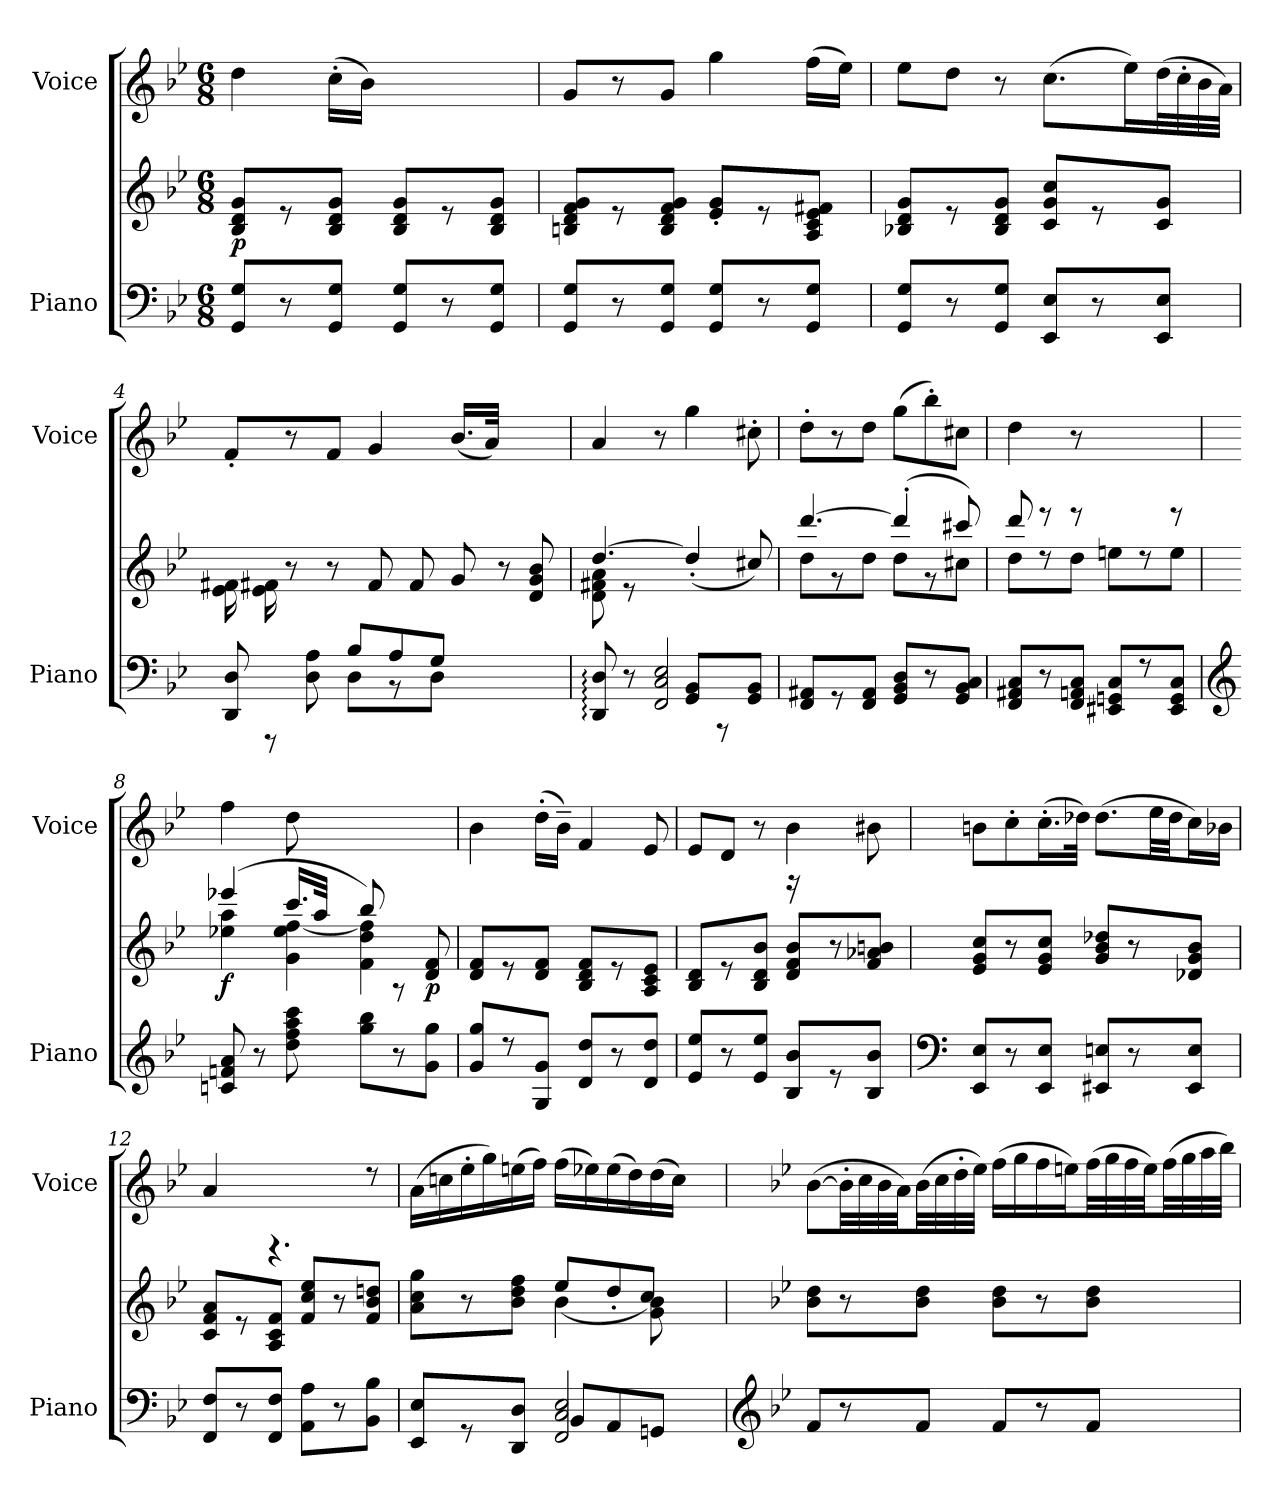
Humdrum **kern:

**kern	**kern	**dynam	**kern
*part2	*part2	*part2	*part1
*staff3	*staff2	*staff2/3	*staff1
*I"Piano	*	*	*I"Voice
*I'Piano	*	*	*I'Voice
*clefF4	*clefG2	*	*clefG2
*k[b-e-]	*k[b-e-]	*	*k[b-e-]
*M6/8	*M6/8	*	*M6/8
=1	=1	=1	=1
!	!	!LO:DY:b	!
8GG/ 8G/L	8B-/ 8d/ 8g/L	p	4dd\
8r	8r	.	.
8GG/ 8G/J	8B-/ 8d/ 8g/J	.	(>16cc'<\LL
.	.	.	16b-\JJ)
8GG/ 8G/L	8B-/ 8d/ 8g/L	.	4.ryy
8r	8r	.	.
8GG/ 8G/J	8B-/ 8d/ 8g/J	.	.
=2	=2	=2	=2
8GG/ 8G/L	8Bn/ 8d/ 8f/ 8g/L	.	8g/L
8r	8r	.	8r
8GG/ 8G/J	8B/ 8d/ 8f/ 8g/J	.	8g/J
8GG/ 8G/L	8e-/'< 8g/'<L	.	4gg\
8r	8r	.	.
8GG/ 8G/J	8A/ 8c/ 8e-/ 8f#X/J	.	(>16ff\LL
.	.	.	16ee-\JJ)
=3	=3	=3	=3
8GG/ 8G/L	8B-X/ 8d/ 8g/L	.	8ee-\L
8r	8r	.	8dd\J
8GG/ 8G/J	8B-/ 8d/ 8g/J	.	8r
8EE-/ 8E-/L	8c/ 8g/ 8cc/L	.	(>8.cc\L
8r	8r	.	.
.	.	.	16ee-\k)
8EE-/ 8E-/J	8c/ 8g/J	.	(>32dd\LL
.	.	.	32cc'<\
.	.	.	32b-\
.	.	.	32a\JJJ)
!!LO:LB:g=z
=4	=4	=4	=4
*^	*	*	*
*	*^	*	*	*
8DD/ 8D/	16ryy	16ryy	16e-\ 16f#X\LL	.	8f'</L
*	*v	*v	*	*	*
.	8r	16e-\ 16f#X\LL	.	.
4ryy	.	8r	.	8r
.	8D\ 8A\	.	.	.
.	.	8r	.	8f/J
*	*^	*	*	*
.	8D\L	8B-/L	.	.	.
16ryy	.	.	8f#/J	.	4g/
2ryy	8rBB	8A/	.	.	.
.	.	.	8f#/J	.	.
.	8D\J	8G/J	.	.	.
.	.	.	8g/L	.	(<16.b-/LL
.	4ryy	4ryy	.	.	.
.	.	.	.	.	32a/JJk)
.	.	.	8r	.	4ryy
.	.	.	8d/ 8g/ 8b-/J	.	.
16ryy	16ryy	16ryy	.	.	.
*	*v	*v	*	*	*
=5	=5	=5	=5	=5
*	*	*^	*	*
8DD/: 8D/:	4.ryy	[>4.dd/	8d\ 8f#X\ 8a\	.	4a/
8r	.	.	8re	.	.
2FF/ 2C/ 2E-/	.	.	2ryy	.	8r
.	8GG/ 8BB-/L	(>4dd'</]	.	.	4gg\
.	8r	.	.	.	.
.	8GG/ 8BB-/J	8cc#X/)	.	.	8cc#X'<\
*v	*v	*	*	*	*
=6	=6	=6	=6	=6
8FF/ 8AA#X/L	[>4.ddd/	8dd\L	.	8dd'<\L
8r	.	8r	.	8r
8FF/ 8AA#/J	.	8dd\J	.	8dd\J
8GG/ 8BB-/ 8D/L	(>4ddd'>/]	8dd\L	.	(>8gg\L
8r	.	8r	.	8bb-'<\)
8GG/ 8BB-/ 8C/J	8ccc#X/)	8cc#X\J	.	8cc#X\J
=7	=7	=7	=7	=7
*	*	*^	*	*
8FF/ 8AA#X/ 8C/L	8ddd/	8dd\L	8ryy	.	4dd\
*	*	*v	*v	*	*
8r	8reee	8rcc	.	.
8FF/ 8AAn/ 8C/J	8reee	8dd\J	.	8r
8EE#X/ 8GGn/ 8C/L	4.ryy	8een\L	.	4.ryy
8rE	.	8rcc	.	.
*	*	*^	*	*
8EE#/ 8GG/ 8C/J	.	8ee\J	8reee	.	.
*	*v	*v	*v	*	*
!!LO:LB:g=z
=8	=8	=8	=8
*clefG2	*	*	*
*^	*^	*	*
*	*	*	*^	*	*
*	*	*	*	*^	*	*
!	!	!	!	!	!	!LO:DY:b	!
8cn/ 8fn/ 8a/	2ryy	(>4eee-X/	4ee-X\ 4aa\	2ryy	2.ryy	f	4ff\
8r	.	.	.	.	.	.	.
8dd\ 8ff\ 8aa\ 8ccc\	.	16.ccc/LL	4g\ 4ee-\ [<4ff\	.	.	.	8dd\
.	.	32aa/JJk	.	.	.	.	.
2ryy	.	2ryy	.	.	.	.	2ryy
.	8gg\ 8bb-\L	.	4f\ 4dd\ 4ff\]	8bb-/)	.	.	.
.	8r	.	.	8r	.	.	.
!	!	!	!	!	!	!LO:DY:b	!
.	8g\ 8gg\J	.	8ryy	8ryy	8d/ 8f/	p	.
*v	*v	*	*	*	*	*	*
*	*v	*v	*v	*v	*	*
=9	=9	=9	=9
8g/ 8gg/L	8d/ 8f/L	.	4b-\
8rcc	8r	.	.
8G/ 8g/J	8d/ 8f/J	.	(>16dd'<\LL
.	.	.	16b-~<\JJ)
8d/ 8dd/L	8B-/ 8d/ 8f/L	.	4f/
8r	8r	.	.
8d/ 8dd/J	8A/ 8c/ 8e-/J	.	8e-/
=10	=10	=10	=10
*	*	*	*^
8e-/ 8ee-/L	8B-/ 8d/L	.	8e-/L	4.ryy
8r	8r	.	8d/J	.
8e-/ 8ee-/J	8B-/ 8d/ 8b-/J	.	8r	.
8B-/ 8b-/L	8d/ 8f/ 8b-/L	.	4b-\	16rE
.	.	.	.	4ryy
8r	8r	.	.	.
8B-/ 8b-/J	8f/ 8a-X/ 8bn/J	.	8b#X\	.
.	.	.	.	16ryy
*	*	*	*v	*v
!!LO:LB:g=z
=11	=11	=11	=11
*clefF4	*	*	*
8EE-/ 8E-/L	8e-/ 8g/ 8cc/L	.	8bn\L
8r	8r	.	8cc'<\
8EE-/ 8E-/J	8e-/ 8g/ 8cc/J	.	(>16.cc'>\L
.	.	.	32dd-X\JJk)
8EE#X/ 8En/L	8g/ 8b-/ 8dd-X/L	.	(>8.dd-\L
8r	8r	.	.
.	.	.	32ee-\LL
.	.	.	32dd-\JJ
8EE#/ 8E/J	8d-X/ 8g/ 8b-/J	.	16cc\L)
.	.	.	16b-X\JJ
=12	=12	=12	=12
8FF/ 8F/L	8c/ 8f/ 8a/L	.	4a/
8r	8r	.	.
8FF/ 8F/J	8A/ 8c/ 8f/J	.	4.rD
8AA\ 8A\L	8f/ 8cc/ 8ee-/L	.	.
8r	8r	.	.
8BB-\ 8B-\J	8f/ 8b-/ 8ddn/J	.	8rcc
=13	=13	=13	=13
*^	*^	*	*
8EE-/ 8E-/L	4.ryy	8a\ 8cc\ 8gg\L	4.ryy	.	(>16a\LL
.	.	.	.	.	16ccn\
8r	.	8r	.	.	16ee-'<\
.	.	.	.	.	16gg\)
8DD/ 8D/J	.	8b-\ 8dd\ 8ff\J	.	.	(>16een\
.	.	.	.	.	16ff\JJ)
2FF/ 2C/ 2E-/	8BB-/L	4b-\	(>8ee-/L	.	(>16ff\LL
.	.	.	.	.	16ee-X\)
.	8AA/	.	8dd'>/	.	(>16ee-\
.	.	.	.	.	16dd\)
.	8GGn/J	8g\ 8b-\	8cc/J)	.	(>16dd\
.	.	.	.	.	16cc\JJ)
.	8ryy	8ryy	8ryy	.	8ryy
*v	*v	*	*	*	*
*	*v	*v	*	*
!!LO:PB:g=z
=14	=14	=14	=14
*clefG2	*	*	*
*k[b-e-]	*k[b-e-]	*	*k[b-e-]
8f/L	8b-\ 8dd\L	.	(>[>8b-\L
8r	8r	.	32b-'<\LL]
.	.	.	32cc\
.	.	.	32b-\
.	.	.	32a\JJ)
8f/J	8b-\ 8dd\J	.	(>32b-\LL
.	.	.	32cc\
.	.	.	32dd'<\
.	.	.	32ee-\JJJ)
8f/L	8b-\ 8dd\L	.	(>16ff\LL
.	.	.	16gg\
8r	8r	.	16ff\
.	.	.	16een\J)
8f/J	8b-\ 8dd\J	.	(>32ff\LL
.	.	.	32gg\
.	.	.	32ff\
.	.	.	32ee\JJ)
8ryy	8ryy	.	(>32ff\LL
.	.	.	32gg\
.	.	.	32aa\
.	.	.	32bb-\JJJ)
=	=	=	=
*-	*-	*-	*-
